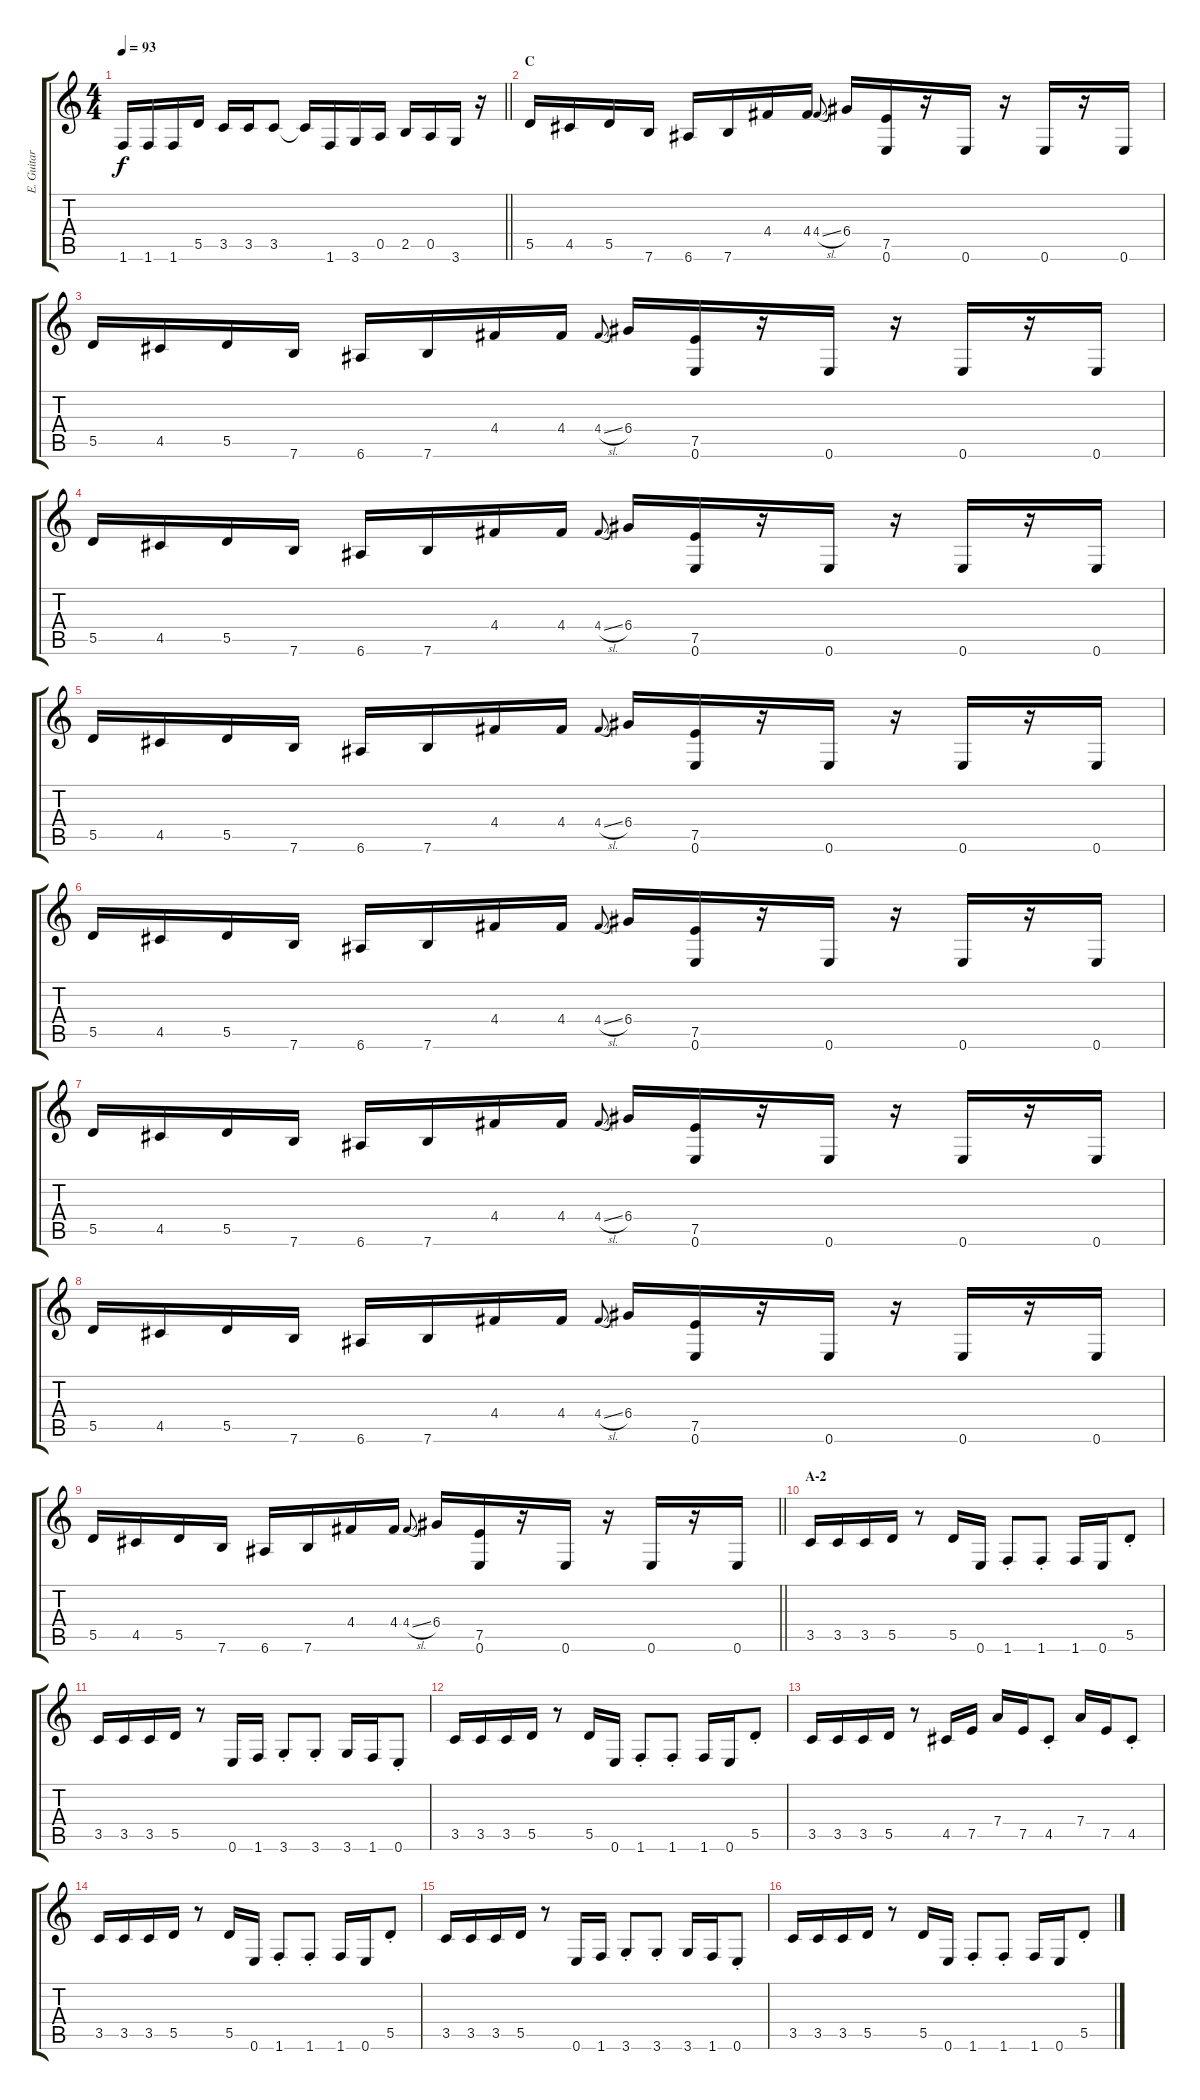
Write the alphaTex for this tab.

\track ("E. Guitar II" "E. Guitar ") {instrument overdrivenguitar}
\staff {score tabs}
\tuning (E4 B3 G3 D3 A2 E2) {hide}
\ts (4 4)
\tempo 93
\clef g2
\barLineRight lightlight
\ks c
1.6.16{dy f} 1.6.16 1.6.16 5.5.16 3.5.16 3.5.16 3.5.8 3.5{t}.16 1.6.16 3.6.16 0.5.16 2.5.16 0.5.16 3.6.16 r.16 |
\section ("" "C")
5.5.16 4.5.16 5.5.16 7.6.16 6.6.16 7.6.16 4.4.16 4.4.16 4.4{sl}.8{gr onbeat} 6.4.16 (7.5 0.6).16 r.16 0.6.16 r.16 0.6.16 r.16 0.6.16 |
5.5.16 4.5.16 5.5.16 7.6.16 6.6.16 7.6.16 4.4.16 4.4.16 4.4{sl}.8{gr onbeat} 6.4.16 (7.5 0.6).16 r.16 0.6.16 r.16 0.6.16 r.16 0.6.16 |
5.5.16 4.5.16 5.5.16 7.6.16 6.6.16 7.6.16 4.4.16 4.4.16 4.4{sl}.8{gr onbeat} 6.4.16 (7.5 0.6).16 r.16 0.6.16 r.16 0.6.16 r.16 0.6.16 |
5.5.16 4.5.16 5.5.16 7.6.16 6.6.16 7.6.16 4.4.16 4.4.16 4.4{sl}.8{gr onbeat} 6.4.16 (7.5 0.6).16 r.16 0.6.16 r.16 0.6.16 r.16 0.6.16 |
5.5.16 4.5.16 5.5.16 7.6.16 6.6.16 7.6.16 4.4.16 4.4.16 4.4{sl}.8{gr onbeat} 6.4.16 (7.5 0.6).16 r.16 0.6.16 r.16 0.6.16 r.16 0.6.16 |
5.5.16 4.5.16 5.5.16 7.6.16 6.6.16 7.6.16 4.4.16 4.4.16 4.4{sl}.8{gr onbeat} 6.4.16 (7.5 0.6).16 r.16 0.6.16 r.16 0.6.16 r.16 0.6.16 |
5.5.16 4.5.16 5.5.16 7.6.16 6.6.16 7.6.16 4.4.16 4.4.16 4.4{sl}.8{gr onbeat} 6.4.16 (7.5 0.6).16 r.16 0.6.16 r.16 0.6.16 r.16 0.6.16 |
\barLineRight lightlight
5.5.16 4.5.16 5.5.16 7.6.16 6.6.16 7.6.16 4.4.16 4.4.16 4.4{sl}.8{gr onbeat} 6.4.16 (7.5 0.6).16 r.16 0.6.16 r.16 0.6.16 r.16 0.6.16 |
\section ("" "A-2")
3.5.16 3.5.16 3.5.16 5.5.16 r.8 5.5.16 0.6.16 1.6{st}.8 1.6{st}.8 1.6.16 0.6.16 5.5{st}.8 |
3.5.16 3.5.16 3.5.16 5.5.16 r.8 0.6.16 1.6.16 3.6{st}.8 3.6{st}.8 3.6.16 1.6.16 0.6{st}.8 |
3.5.16 3.5.16 3.5.16 5.5.16 r.8 5.5.16 0.6.16 1.6{st}.8 1.6{st}.8 1.6.16 0.6.16 5.5{st}.8 |
3.5.16 3.5.16 3.5.16 5.5.16 r.8 4.5.16 7.5.16 7.4.16 7.5.16 4.5{st}.8 7.4.16 7.5.16 4.5{st}.8 |
3.5.16 3.5.16 3.5.16 5.5.16 r.8 5.5.16 0.6.16 1.6{st}.8 1.6{st}.8 1.6.16 0.6.16 5.5{st}.8 |
3.5.16 3.5.16 3.5.16 5.5.16 r.8 0.6.16 1.6.16 3.6{st}.8 3.6{st}.8 3.6.16 1.6.16 0.6{st}.8 |
3.5.16 3.5.16 3.5.16 5.5.16 r.8 5.5.16 0.6.16 1.6{st}.8 1.6{st}.8 1.6.16 0.6.16 5.5{st}.8
